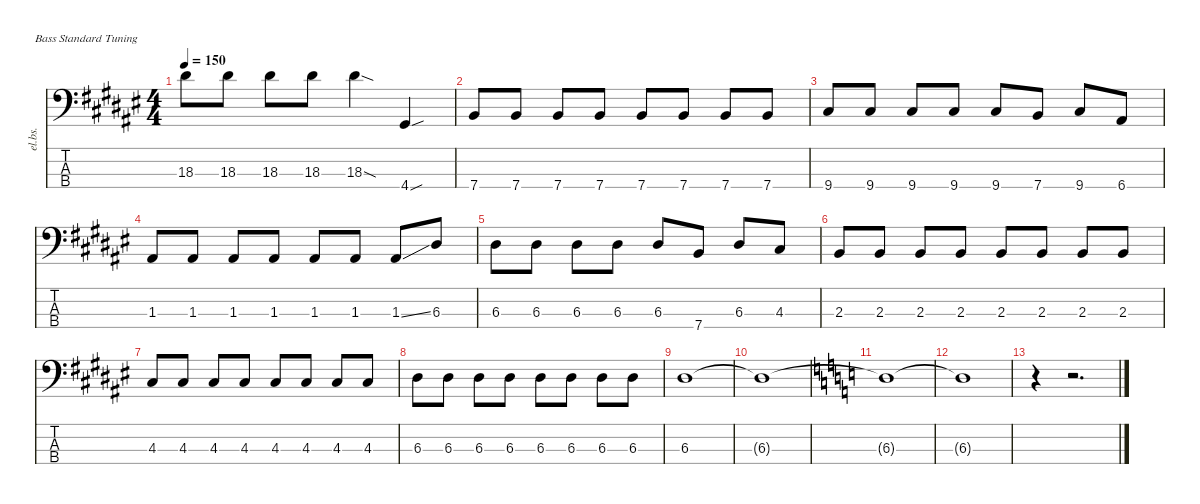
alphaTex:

\defaultSystemsLayout 4
\hideDynamics
\bracketExtendMode nobrackets
\track ("(Bass)" "el.bs.") {instrument electricbassfinger}
\staff {score tabs}
\tuning (G2 D2 A1 E1)
\ts (4 4)
\tempo 150
\clef f4
\ks d#minor
18.3{acc #}.8{dy f} 18.3{acc #}.8 18.3{acc #}.8 18.3{acc #}.8 18.3{sod acc #}.4 4.4{sou acc #}.4 |
7.4{acc forcenatural}.8 7.4{acc forcenatural}.8 7.4{acc forcenatural}.8 7.4{acc forcenatural}.8 7.4{acc forcenatural}.8 7.4{acc forcenatural}.8 7.4{acc forcenatural}.8 7.4{acc forcenatural}.8 |
9.4{acc #}.8 9.4{acc #}.8 9.4{acc #}.8 9.4{acc #}.8 9.4{acc #}.8 7.4{acc forcenatural}.8 9.4{acc #}.8 6.4{acc #}.8 |
1.3{acc #}.8 1.3{acc #}.8 1.3{acc #}.8 1.3{acc #}.8 1.3{acc #}.8 1.3{acc #}.8 1.3{ss acc #}.8 6.3{acc #}.8 |
6.3{acc #}.8 6.3{acc #}.8 6.3{acc #}.8 6.3{acc #}.8 6.3{acc #}.8 7.4{acc forcenatural}.8 6.3{acc #}.8 4.3{acc #}.8 |
2.3{acc forcenatural}.8 2.3{acc forcenatural}.8 2.3{acc forcenatural}.8 2.3{acc forcenatural}.8 2.3{acc forcenatural}.8 2.3{acc forcenatural}.8 2.3{acc forcenatural}.8 2.3{acc forcenatural}.8 |
4.3{acc #}.8 4.3{acc #}.8 4.3{acc #}.8 4.3{acc #}.8 4.3{acc #}.8 4.3{acc #}.8 4.3{acc #}.8 4.3{acc #}.8 |
6.3{acc #}.8 6.3{acc #}.8 6.3{acc #}.8 6.3{acc #}.8 6.3{acc #}.8 6.3{acc #}.8 6.3{acc #}.8 6.3{acc #}.8 |
6.3{acc #}.1 |
6.3{t acc #}.1 |
\ks c
6.3{t acc #}.1 |
6.3{t acc #}.1 |
r.4 r.2{d}
